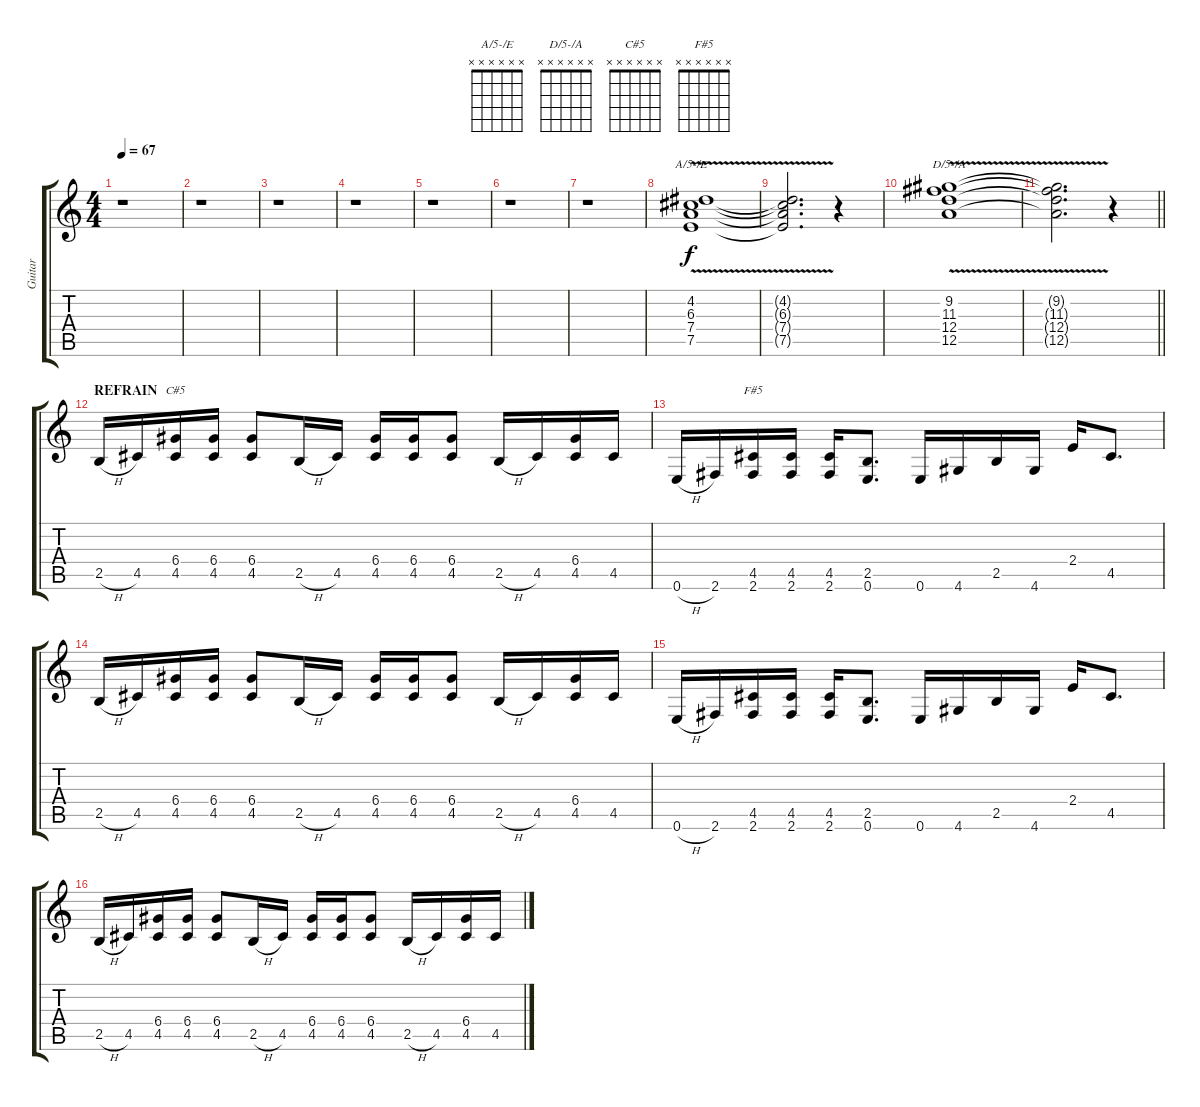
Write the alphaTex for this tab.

\track ("Guitar " "Guitar ") {instrument distortionguitar}
\staff {score tabs}
\tuning (E4 B3 G3 D3 A2 E2) {hide}
\chord ("A/5-/E" x x x x x x)
\chord ("D/5-/A" x x x x x x)
\chord ("C#5" x x x x x x)
\chord ("F#5" x x x x x x)
\ts (4 4)
\tempo 67
\clef g2
\ks c
r.1{dy f} |
r.1 |
r.1 |
r.1 |
r.1 |
r.1 |
r.1 |
(4.2{v} 6.3{v} 7.4{v} 7.5{v}).1{ch "A/5-/E"} |
(4.2{t} 6.3{t} 7.4{t} 7.5{t}).2{d} r.4 |
(9.2{v} 11.3{v} 12.4{v} 12.5{v}).1{ch "D/5-/A"} |
\barLineRight lightlight
(9.2{t} 11.3{t} 12.4{t} 12.5{t}).2{d} r.4 |
\section ("" "REFRAIN")
2.5{h}.16 4.5.16 (6.4 4.5).16{ch "C#5"} (6.4 4.5).16 (6.4 4.5).8 2.5{h}.16 4.5.16 (6.4 4.5).16 (6.4 4.5).16 (6.4 4.5).8 2.5{h}.16 4.5.16 (6.4 4.5).16 4.5.16 |
0.6{h}.16 2.6.16 (4.5 2.6).16{ch "F#5"} (4.5 2.6).16 (4.5 2.6).16 (2.5 0.6).8{d} 0.6.16 4.6.16 2.5.16 4.6.16 2.4.16 4.5.8{d} |
2.5{h}.16 4.5.16 (6.4 4.5).16 (6.4 4.5).16 (6.4 4.5).8 2.5{h}.16 4.5.16 (6.4 4.5).16 (6.4 4.5).16 (6.4 4.5).8 2.5{h}.16 4.5.16 (6.4 4.5).16 4.5.16 |
0.6{h}.16 2.6.16 (4.5 2.6).16 (4.5 2.6).16 (4.5 2.6).16 (2.5 0.6).8{d} 0.6.16 4.6.16 2.5.16 4.6.16 2.4.16 4.5.8{d} |
2.5{h}.16 4.5.16 (6.4 4.5).16 (6.4 4.5).16 (6.4 4.5).8 2.5{h}.16 4.5.16 (6.4 4.5).16 (6.4 4.5).16 (6.4 4.5).8 2.5{h}.16 4.5.16 (6.4 4.5).16 4.5.16
